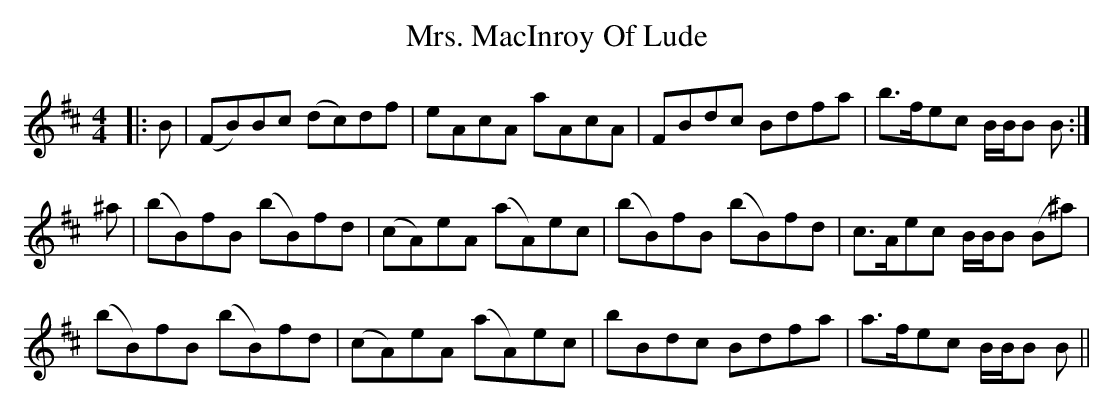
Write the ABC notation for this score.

X:1
T: Mrs. MacInroy Of Lude
M: 4/4
L: 1/8
K: Bmin
|:B|(FB)Bc (dc)df|eAcA aAcA|FBdc Bdfa|b>fec B/B/B B:|
^a|(bB)fB (bB)fd|(cA)eA (aA)ec|(bB)fB (bB)fd|c>Aec B/B/B (B^a)|
(bB)fB (bB)fd|(cA)eA (aA)ec|bBdc Bdfa|a>fec B/B/B B||
